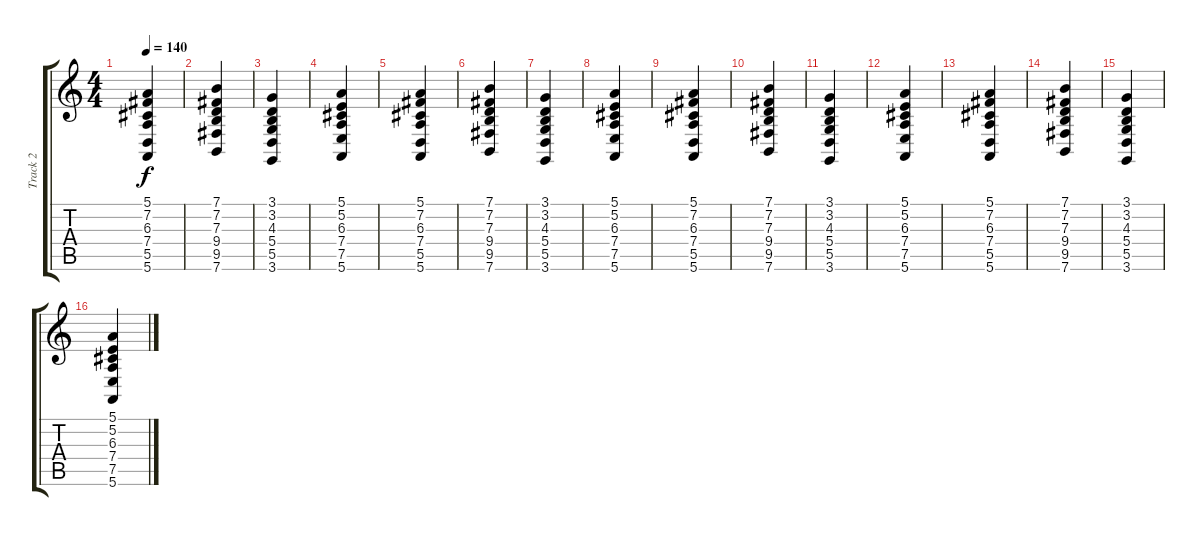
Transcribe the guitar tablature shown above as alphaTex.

\track ("Track 2" "Track 2") {instrument brightacousticpiano}
\staff {score tabs}
\tuning (E4 B3 G3 D3 A2 E2) {hide}
\ts (4 4)
\tempo 140
\clef g2
\ks c
(5.1 7.2 6.3 7.4 5.5 5.6).4{dy f} |
(7.1 7.2 7.3 9.4 9.5 7.6).4 |
(3.1 3.2 4.3 5.4 5.5 3.6).4 |
(5.1 5.2 6.3 7.4 7.5 5.6).4 |
(5.1 7.2 6.3 7.4 5.5 5.6).4 |
(7.1 7.2 7.3 9.4 9.5 7.6).4 |
(3.1 3.2 4.3 5.4 5.5 3.6).4 |
(5.1 5.2 6.3 7.4 7.5 5.6).4 |
(5.1 7.2 6.3 7.4 5.5 5.6).4 |
(7.1 7.2 7.3 9.4 9.5 7.6).4 |
(3.1 3.2 4.3 5.4 5.5 3.6).4 |
(5.1 5.2 6.3 7.4 7.5 5.6).4 |
(5.1 7.2 6.3 7.4 5.5 5.6).4 |
(7.1 7.2 7.3 9.4 9.5 7.6).4 |
(3.1 3.2 4.3 5.4 5.5 3.6).4 |
(5.1 5.2 6.3 7.4 7.5 5.6).4
